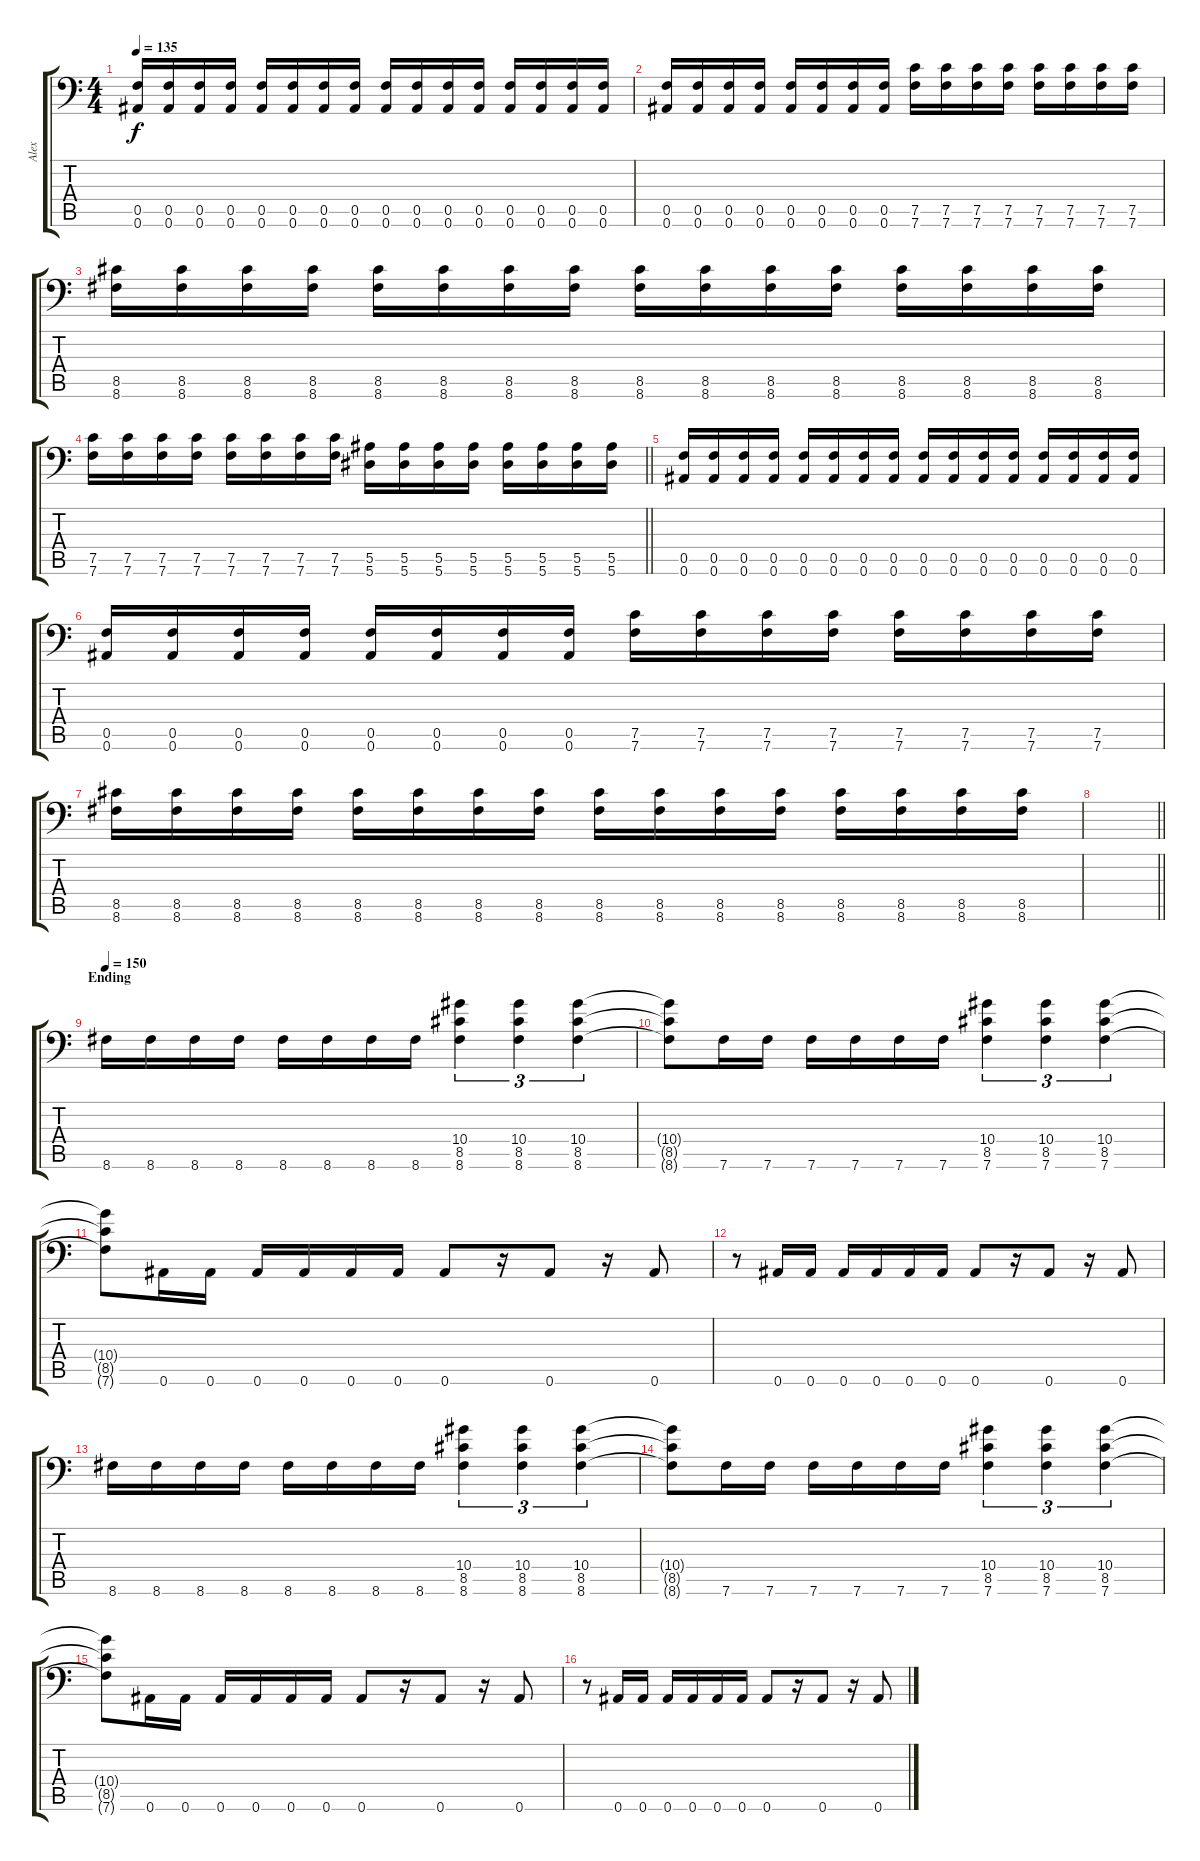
\track ("Alex" "Alex") {instrument distortionguitar}
\staff {score tabs}
\tuning (C4 G3 Eb3 Bb2 F2 Bb1) {hide}
\ts (4 4)
\tempo 135
\clef f4
\ks c
(0.5 0.6).16{dy f} (0.5 0.6).16 (0.5 0.6).16 (0.5 0.6).16 (0.5 0.6).16 (0.5 0.6).16 (0.5 0.6).16 (0.5 0.6).16 (0.5 0.6).16 (0.5 0.6).16 (0.5 0.6).16 (0.5 0.6).16 (0.5 0.6).16 (0.5 0.6).16 (0.5 0.6).16 (0.5 0.6).16 |
(0.5 0.6).16 (0.5 0.6).16 (0.5 0.6).16 (0.5 0.6).16 (0.5 0.6).16 (0.5 0.6).16 (0.5 0.6).16 (0.5 0.6).16 (7.5 7.6).16 (7.5 7.6).16 (7.5 7.6).16 (7.5 7.6).16 (7.5 7.6).16 (7.5 7.6).16 (7.5 7.6).16 (7.5 7.6).16 |
(8.5 8.6).16 (8.5 8.6).16 (8.5 8.6).16 (8.5 8.6).16 (8.5 8.6).16 (8.5 8.6).16 (8.5 8.6).16 (8.5 8.6).16 (8.5 8.6).16 (8.5 8.6).16 (8.5 8.6).16 (8.5 8.6).16 (8.5 8.6).16 (8.5 8.6).16 (8.5 8.6).16 (8.5 8.6).16 |
\barLineRight lightlight
(7.5 7.6).16 (7.5 7.6).16 (7.5 7.6).16 (7.5 7.6).16 (7.5 7.6).16 (7.5 7.6).16 (7.5 7.6).16 (7.5 7.6).16 (5.5 5.6).16 (5.5 5.6).16 (5.5 5.6).16 (5.5 5.6).16 (5.5 5.6).16 (5.5 5.6).16 (5.5 5.6).16 (5.5 5.6).16 |
(0.5 0.6).16 (0.5 0.6).16 (0.5 0.6).16 (0.5 0.6).16 (0.5 0.6).16 (0.5 0.6).16 (0.5 0.6).16 (0.5 0.6).16 (0.5 0.6).16 (0.5 0.6).16 (0.5 0.6).16 (0.5 0.6).16 (0.5 0.6).16 (0.5 0.6).16 (0.5 0.6).16 (0.5 0.6).16 |
(0.5 0.6).16 (0.5 0.6).16 (0.5 0.6).16 (0.5 0.6).16 (0.5 0.6).16 (0.5 0.6).16 (0.5 0.6).16 (0.5 0.6).16 (7.5 7.6).16 (7.5 7.6).16 (7.5 7.6).16 (7.5 7.6).16 (7.5 7.6).16 (7.5 7.6).16 (7.5 7.6).16 (7.5 7.6).16 |
(8.5 8.6).16 (8.5 8.6).16 (8.5 8.6).16 (8.5 8.6).16 (8.5 8.6).16 (8.5 8.6).16 (8.5 8.6).16 (8.5 8.6).16 (8.5 8.6).16 (8.5 8.6).16 (8.5 8.6).16 (8.5 8.6).16 (8.5 8.6).16 (8.5 8.6).16 (8.5 8.6).16 (8.5 8.6).16 |
\barLineRight lightlight
|
\section ("" "Ending")
\tempo 150
8.6.16 8.6.16 8.6.16 8.6.16 8.6.16 8.6.16 8.6.16 8.6.16 (10.4 8.5 8.6).4{tu (3 2)} (10.4 8.5 8.6).4{tu (3 2)} (10.4 8.5 8.6).4{tu (3 2)} |
(10.4{t} 8.5{t} 8.6{t}).8 7.6.16 7.6.16 7.6.16 7.6.16 7.6.16 7.6.16 (10.4 8.5 7.6).4{tu (3 2)} (10.4 8.5 7.6).4{tu (3 2)} (10.4 8.5 7.6).4{tu (3 2)} |
(10.4{t} 8.5{t} 7.6{t}).8 0.6.16 0.6.16 0.6.16 0.6.16 0.6.16 0.6.16 0.6.8 r.16 0.6.8 r.16 0.6.8 |
r.8 0.6.16 0.6.16 0.6.16 0.6.16 0.6.16 0.6.16 0.6.8 r.16 0.6.8 r.16 0.6.8 |
8.6.16 8.6.16 8.6.16 8.6.16 8.6.16 8.6.16 8.6.16 8.6.16 (10.4 8.5 8.6).4{tu (3 2)} (10.4 8.5 8.6).4{tu (3 2)} (10.4 8.5 8.6).4{tu (3 2)} |
(10.4{t} 8.5{t} 8.6{t}).8 7.6.16 7.6.16 7.6.16 7.6.16 7.6.16 7.6.16 (10.4 8.5 7.6).4{tu (3 2)} (10.4 8.5 7.6).4{tu (3 2)} (10.4 8.5 7.6).4{tu (3 2)} |
(10.4{t} 8.5{t} 7.6{t}).8 0.6.16 0.6.16 0.6.16 0.6.16 0.6.16 0.6.16 0.6.8 r.16 0.6.8 r.16 0.6.8 |
r.8 0.6.16 0.6.16 0.6.16 0.6.16 0.6.16 0.6.16 0.6.8 r.16 0.6.8 r.16 0.6.8
